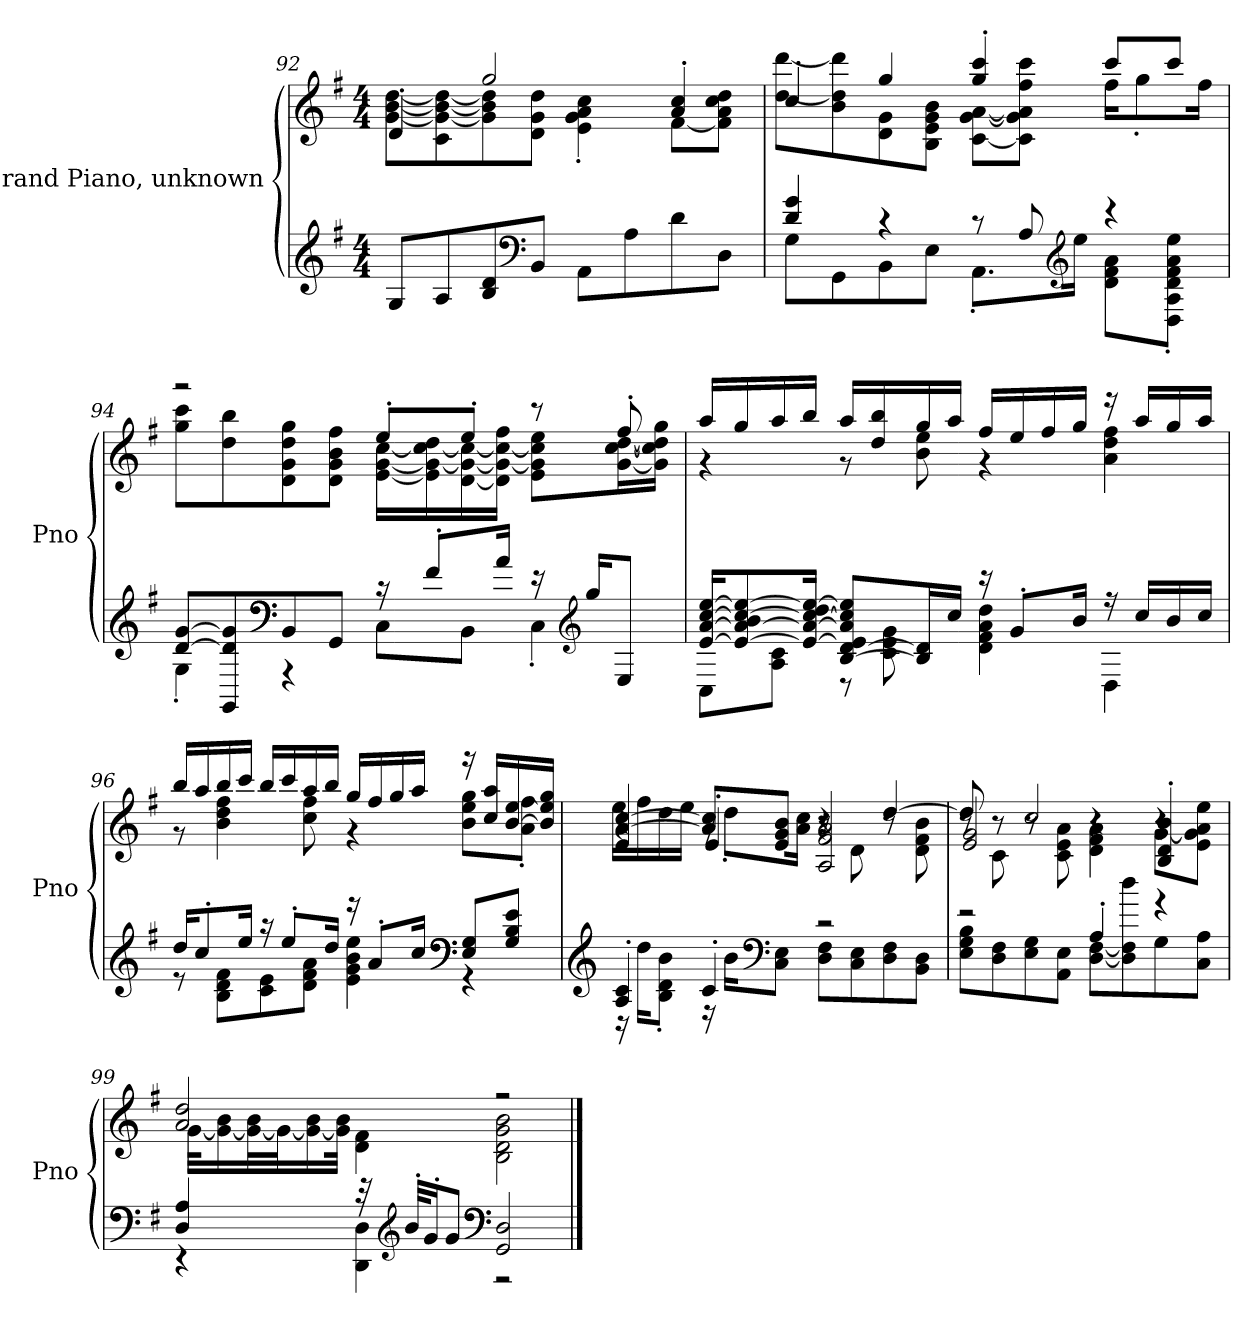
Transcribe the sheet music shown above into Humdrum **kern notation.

**kern	**kern
*part1	*part1
*staff2	*staff1
*I"Grand Piano, unknown	*
*I'Pno	*
*clefG2	*clefG2
*k[f#]	*k[f#]
*M4/4	*M4/4
=92	=92
*	*^
8G/L	4d'/	[8g\ [8b\ [8dd\L
8A/	.	8c\ 8g\_ 8b\_ 8dd\_
8B/ 8d/	2gg/	8g\] 8b\] 8dd\]
*clefF4	*	*
8BB/J	.	8d\ 8g\ 8dd\J
8AA\L	.	4e\' 4g\' 4a\' 4cc\'
8A\	.	.
8d\	4a/' 4cc/'	[8f#\L
8D\J	.	8f#\] 8a\ 8cc\ 8dd\J
!!LO:PB:g=z	!!
=93	=93	=93
*^	*	*
4d/ 4g/	8G\L	4cc'/	[8dd\ [8ddd\L
.	8GG\	.	8b\ 8dd\] 8ddd\]
4r	8BB\	4gg/	8d\ 8g\
.	8E\J	.	8B\ 8e\ 8g\ 8b\J
8r	8.AA'\L	4gg/' 4ccc/'	[8c\ [8g\ [8a\L
8A/	.	.	8c\] 8g\] 8a\] 8ff#\ 8ccc\J
*clefG2	*	*	*
.	16ee\Jk	.	.
4r	8d\ 8f#\ 8a\L	8ccc/L	16ff#\KL
.	.	.	8gg'\
.	8D\' 8A\' 8d\' 8f#\' 8a\' 8ee\'J	8ccc/J	.
.	.	.	16ff#\Jk
=94	=94	=94	=94
[8d/ [8g/L	4G'\	2r	8gg\ 8ccc\L
8GG/ 8d/] 8g/]	.	.	8dd\ 8bb\
*clefF4	*	*	*
8BB/	4r	.	8d\ 8g\ 8dd\ 8gg\
8GG/J	.	.	8d\ 8g\ 8b\ 8ff#\J
16r	8C\L	8ee'/L	[16e\ [16g\ [16cc\LL
8f#'/L	.	.	16e\] 16g\_ 16cc\_ 16dd\
.	8BB\J	8ee'/J	[16d\ 16g\_ 16cc\_
16a/Jk	.	.	16d\] 16g\_ 16cc\_ 16ff#\JJ
16r	4C'\	8r	8e\ 8g\] 8cc\] 8ee\L
*clefG2	*	*	*
16gg/KL	.	.	.
8E/J	.	8ff#'/	[16g\ [16cc\ [16dd\L
.	.	.	16g\] 16cc\] 16dd\] 16gg\JJ
!!LO:LB:g=z	!!
=95	=95	=95	=95
[16e/ [16a/ [16cc/ [16ee/KL	8C\L	16aa/LL	4r
8e/_ 8a/_ 8b/ 8cc/_ 8ee/_	.	16gg/	.
.	8A\ 8c\J	16aa/	.
16e/_ 16a/_ 16cc/_ 16dd/ 16ee/_Jk	.	16bb/JJ	.
[8B/ [8d/ 8e/] 8a/] 8cc/] 8ee/]L	8r	16aa/LL	8r
.	.	16dd/ 16bb/	.
16B/] 16d/]L	8c\ 8e\ 8g\	16gg/	8b\ 8ee\
16cc/JJ	.	16aa/JJ	.
16r	4d\ 4f#\ 4a\ 4dd\	16ff#/LL	4r
8g'/L	.	16ee/	.
.	.	16ff#/	.
16b/Jk	.	16gg/JJ	.
16r	4D\	16r	4a\ 4dd\ 4ff#\
16cc/LL	.	16aa/LL	.
16b/	.	16gg/	.
16cc/JJ	.	16aa/JJ	.
=96	=96	=96	=96
16dd/KL	8r	16bb/LL	8r
8cc'/	.	16aa/	.
.	8B\ 8d\ 8f#\L	16bb/	4b\ 4dd\ 4ff#\
16ee/Jk	.	16ccc/JJ	.
16r	8c\ 8e\	16bb/LL	.
8ee'/L	.	16ccc/	.
.	8d\ 8f#\ 8a\J	16aa/	8cc\ 8ff#\
16dd/Jk	.	16bb/JJ	.
16r	4e\ 4g\ 4b\ 4ee\	16gg/LL	4r
8a'/L	.	16ff#/	.
.	.	16gg/	.
16cc/Jk	.	16aa/JJ	.
*clefF4	*	*	*
8E/ 8G/L	4r	16r	8b\ 8ee\ 8gg\L
.	.	16cc/ 16aa/LL	.
8G/ 8B/ 8e/J	.	[16b/ [16ee/	8a\' 8ff#\'J
.	.	16b/] 16ee/] 16gg/JJ	.
*	*	*v	*v
!!LO:LB:g=z
=97	=97	=97
*clefG2	*	*
*	*	*^
*	*	*	*^
4A/' 4c/'	16r	4e/ [4a/ [4cc/	16ee\LL	4r
.	16dd\KL	.	16ff#\	.
.	8B\' 8d\' 8b\'J	.	16dd\	.
.	.	.	16ee\JJ	.
4c'/	16r	8a/] 8cc/]L	16r	4e'/
.	16b\KL	.	8dd'\L	.
*clefF4	*	*	*	*
.	8C\ 8E\J	8e/ 8g/ 8b/J	.	.
.	.	.	16a\ 16cc\Jk	.
2r	8D\ 8F#\L	4r	8r	2A/ 2f#/ 2a/
.	8C\ 8E\	.	8d\	.
.	8D\ 8F#\	[4dd/	8r	.
.	8BB\ 8D\J	.	8d\ 8f#\ 8b\	.
=98	=98	=98	=98	=98
2r	8E\ 8G\ 8B\L	8dd/]	8r	2e/ 2g/
.	8D\ 8F#\	8r	8c\	.
.	8E\ 8G\	2cc/	8r	.
.	8AA\ 8E\J	.	8c\ 8e\ 8a\	.
4A'/	[8D\ [8F#\L	.	4d\ 4f#\ 4a\	4r
.	8D\] 8F#\] 8dd\	.	.	.
4r	8G\	4r	[8g\L	4B/' 4d/' 4b/'
.	8C\ 8A\J	.	8e\ 8g\] 8a\ 8ee\J	.
*	*	*	*v	*v
!!LO:LB:g=z
=99	=99	=99	=99
4D/ 4A/	4r	2a/ 2dd/	[32g\KLL
.	.	.	16g\_ 16b\
.	.	.	32g\_ 32b\L
.	.	.	32g\J_
.	.	.	16g\_ 16b\
.	.	.	32g\] 32b\JJk
32r	4DD\ 4D\	.	4d\ 4f#\
*clefG2	*	*	*
32b'/KLL	.	.	.
16g'/J	.	.	.
8g/J	.	.	.
*clefF4	*	*	*
2GG/ 2D/	2r	2r	2B\ 2d\ 2g\ 2b\
*v	*v	*	*
*	*v	*v
==	==
*-	*-
